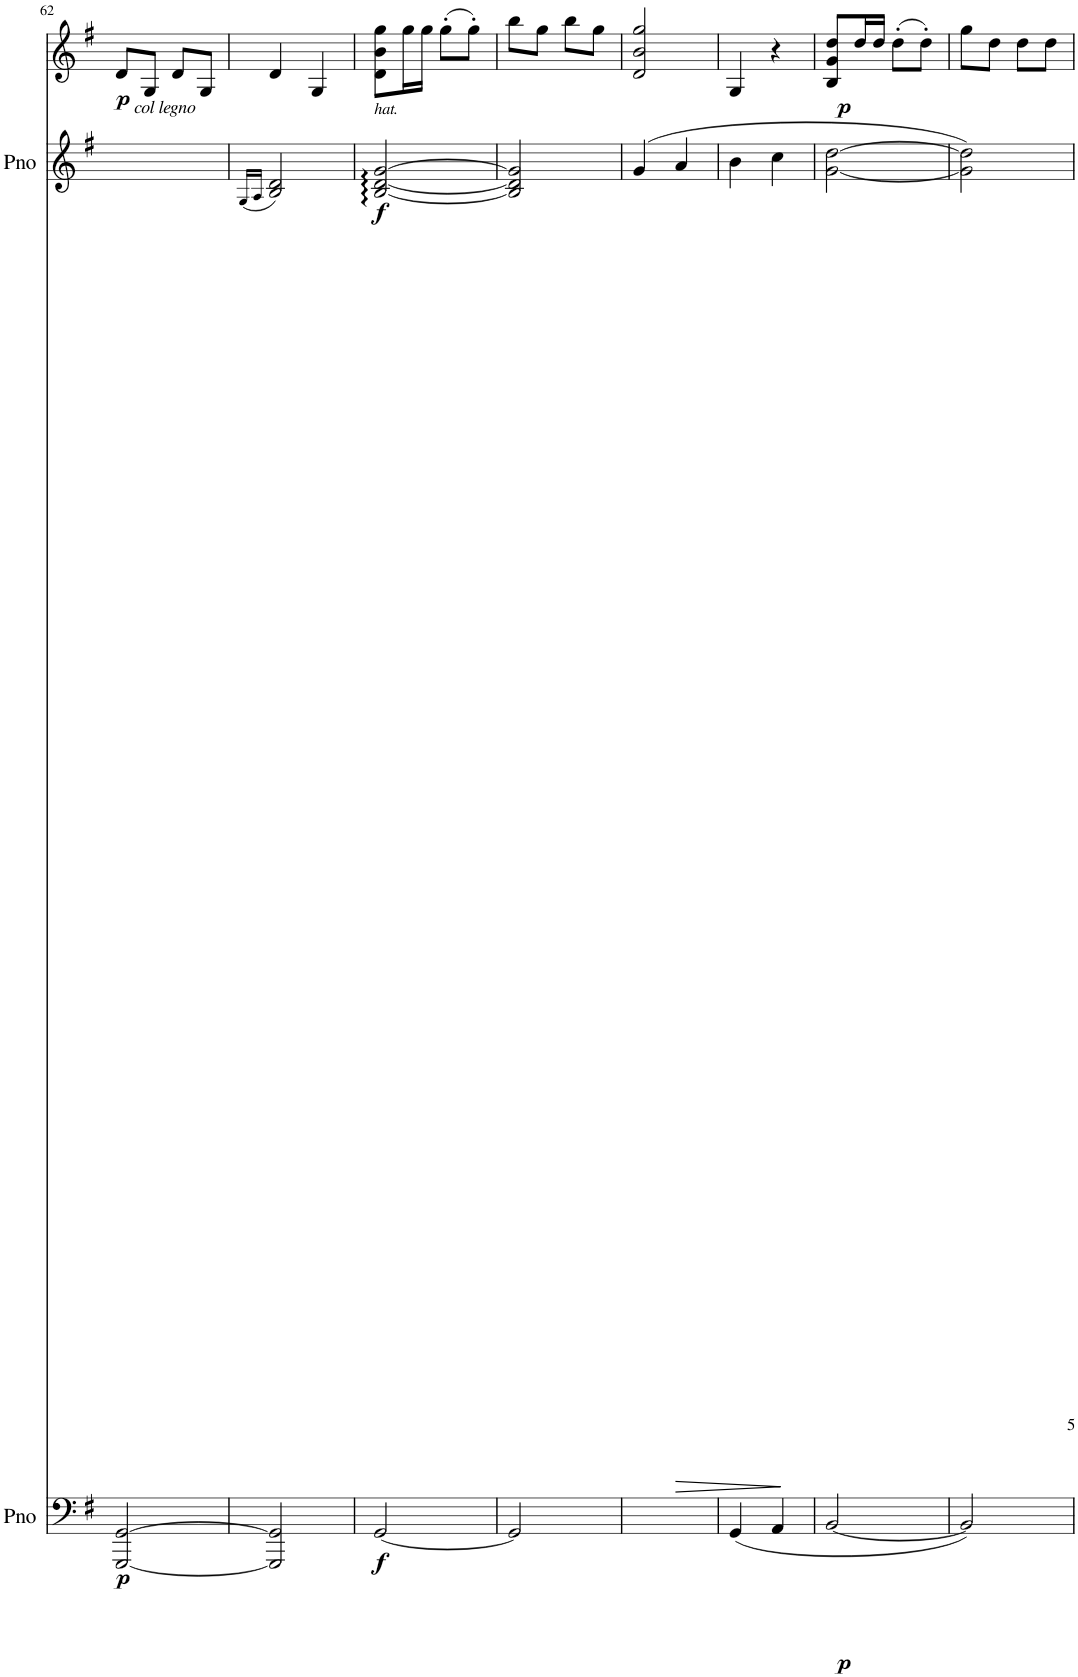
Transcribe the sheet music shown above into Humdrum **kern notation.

**kern	**dynam	**kern	**dynam	**kern	**dynam
*part3	*part3	*part2	*part2	*part1	*part1
*staff3	*staff3	*staff2	*staff2	*staff1	*staff1
*I"Piano	*	*I"Piano	*	*I"Flute	*
*I'Pno	*	*I'Pno	*	*	*
!!LO:PB:g=z
*clefF4	*	*clefG2	*	*clefG2	*
*k[f#]	*	*k[f#]	*	*k[f#]	*
*M2/4	*	*M2/4	*	*M2/4	*
=62	=62	=62	=62	=62	=62
!	!	!	!	!LO:TX:b:i:t=col legno	!
!	!LO:DY:b	!	!	!	!LO:DY:b
[2GGG/ [2GG/	p	2ryy	.	8d/L	p
.	.	.	.	8G/J	.
.	.	.	.	8d/L	.
.	.	.	.	8G/J	.
=63	=63	=63	=63	=63	=63
.	.	(16qG/LL	.	.	.
.	.	16qA/JJ	.	.	.
2GGG/] 2GG/]	.	2B/ 2d/)	.	4d/	.
.	.	.	.	4G/	.
=64	=64	=64	=64	=64	=64
!	!	!	!	!LO:TX:b:i:t=hat.	!
!	!LO:DY:b	!	!LO:DY:b	!	!
[2GG/	f	[2B/ [2d/ [2g/	f	8d\ 8b\ 8gg\L	.
.	.	.	.	16gg\L	.
.	.	.	.	16gg\JJ	.
.	.	.	.	(8gg'\L	.
.	.	.	.	8gg'\J)	.
=65	=65	=65	=65	=65	=65
2GG/]	.	2B/] 2d/] 2g/]	.	8bb\L	.
.	.	.	.	8gg\J	.
.	.	.	.	8bb\L	.
.	.	.	.	8gg\J	.
=66	=66	=66	=66	=66	=66
2ryy	.	(4g/	.	2d/ 2b/ 2gg/	.
!	!	!	!LO:HP:b	!	!
.	.	4a/	>	.	.
=67	=67	=67	=67	=67	=67
(4GG/	.	4b\	.	4G/	.
4AA/	.	4cc\	]	4r	.
=68	=68	=68	=68	=68	=68
!	!LO:DY:b	!	!	!	!LO:DY:b
[2BB/	p	[2g\ [2dd\	.	8B/ 8g/ 8dd/L	p
.	.	.	.	16dd/L	.
.	.	.	.	16dd/JJ	.
.	.	.	.	(8dd'\L	.
.	.	.	.	8dd'\J)	.
=69	=69	=69	=69	=69	=69
2BB/])	.	2g\] 2dd\])	.	8gg\L	.
.	.	.	.	8dd\J	.
.	.	.	.	8dd\L	.
.	.	.	.	8dd\J	.
=	=	=	=	=	=
*-	*-	*-	*-	*-	*-
